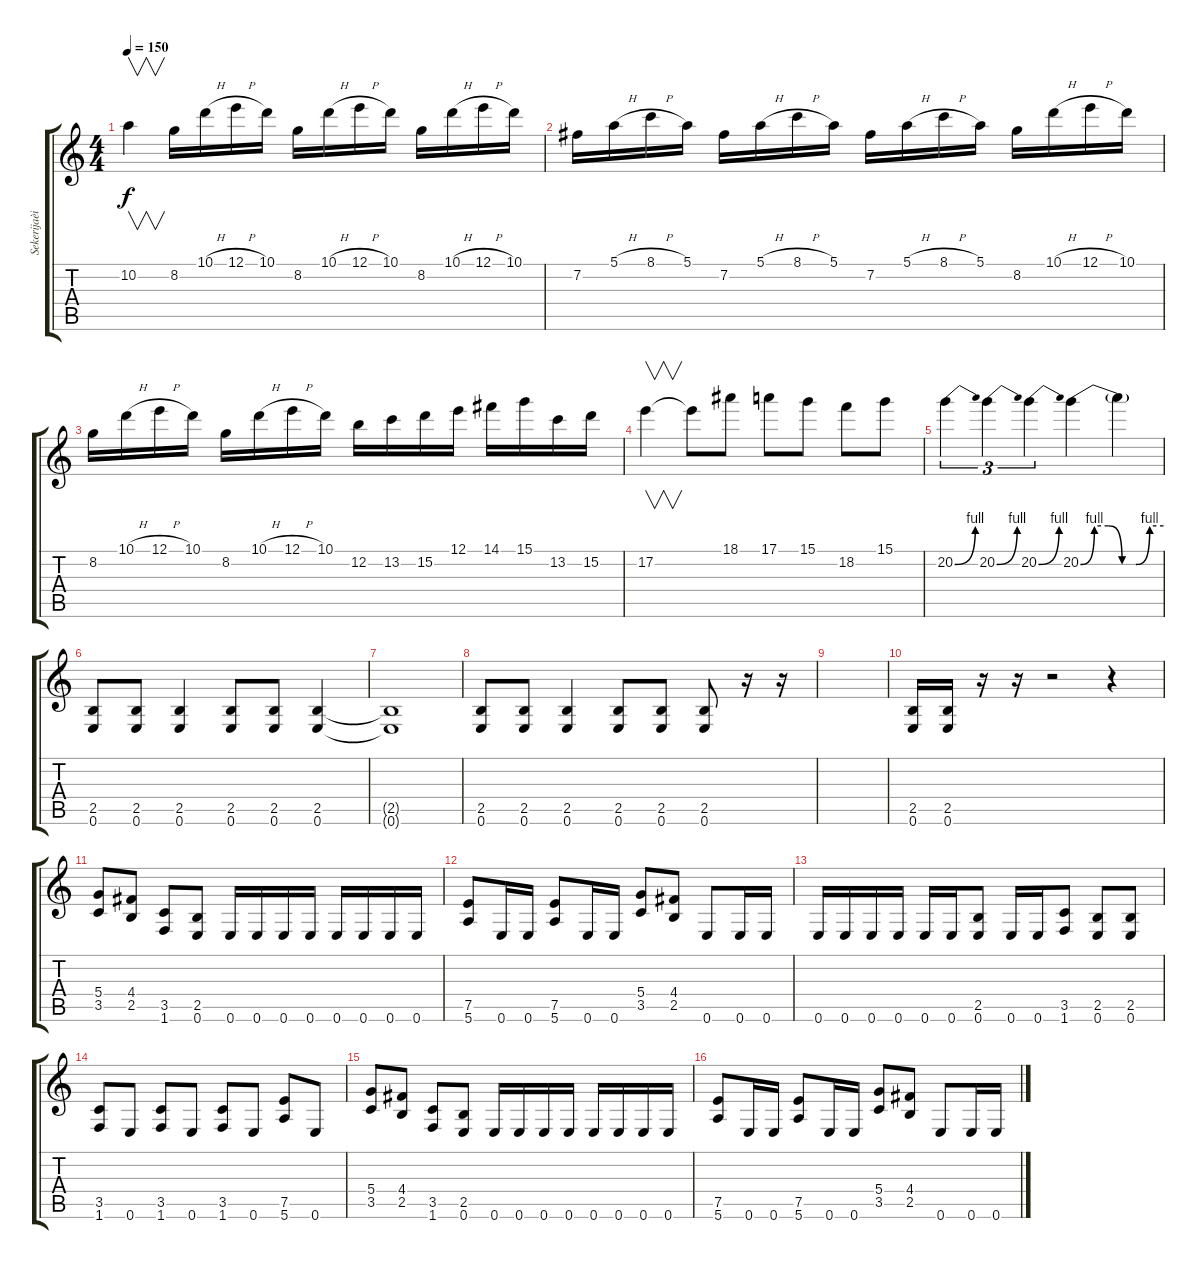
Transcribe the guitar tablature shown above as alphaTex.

\track ("Sekerijaèina" "Sekerijaèi") {instrument distortionguitar}
\staff {score tabs}
\tuning (E4 B3 G3 D3 A2 E2) {hide}
\ts (4 4)
\tempo 150
\clef g2
\ks c
10.2.4{v dy f} 8.2.16 10.1{h}.16 12.1{h}.16 10.1.16 8.2.16 10.1{h}.16 12.1{h}.16 10.1.16 8.2.16 10.1{h}.16 12.1{h}.16 10.1.16 |
7.2.16 5.1{h}.16 8.1{h}.16 5.1.16 7.2.16 5.1{h}.16 8.1{h}.16 5.1.16 7.2.16 5.1{h}.16 8.1{h}.16 5.1.16 8.2.16 10.1{h}.16 12.1{h}.16 10.1.16 |
8.2.16 10.1{h}.16 12.1{h}.16 10.1.16 8.2.16 10.1{h}.16 12.1{h}.16 10.1.16 12.2.16 13.2.16 15.2.16 12.1.16 14.1.16 15.1.16 13.2.16 15.2.16 |
17.2.4{v} 17.2{t}.8 18.1.8 17.1.8 15.1.8 18.2.8 15.1.8 |
20.2{be (bend 0 0 60 4)}.4{tu (3 2)} 20.2{be (bend 0 0 60 4)}.4{tu (3 2)} 20.2{be (bend 0 0 60 4)}.4{tu (3 2)} 20.2{be (custom 0 0 10 4 20 4 30 0 40 0 50 4 60 4)}.4 20.2{t}.4 |
(2.5 0.6).8 (2.5 0.6).8 (2.5 0.6).4 (2.5 0.6).8 (2.5 0.6).8 (2.5 0.6).4 |
(2.5{t} 0.6{t}).1 |
(2.5 0.6).8 (2.5 0.6).8 (2.5 0.6).4 (2.5 0.6).8 (2.5 0.6).8 (2.5 0.6).8 r.16 r.16 |
|
(2.5 0.6).16 (2.5 0.6).16 r.16 r.16 r.2 r.4 |
(5.4 3.5).8 (4.4 2.5).8 (3.5 1.6).8 (2.5 0.6).8 0.6.16 0.6.16 0.6.16 0.6.16 0.6.16 0.6.16 0.6.16 0.6.16 |
(7.5 5.6).8 0.6.16 0.6.16 (7.5 5.6).8 0.6.16 0.6.16 (5.4 3.5).8 (4.4 2.5).8 0.6.8 0.6.16 0.6.16 |
0.6.16 0.6.16 0.6.16 0.6.16 0.6.16 0.6.16 (2.5 0.6).8 0.6.16 0.6.16 (3.5 1.6).8 (2.5 0.6).8 (2.5 0.6).8 |
(3.5 1.6).8 0.6.8 (3.5 1.6).8 0.6.8 (3.5 1.6).8 0.6.8 (7.5 5.6).8 0.6.8 |
(5.4 3.5).8 (4.4 2.5).8 (3.5 1.6).8 (2.5 0.6).8 0.6.16 0.6.16 0.6.16 0.6.16 0.6.16 0.6.16 0.6.16 0.6.16 |
(7.5 5.6).8 0.6.16 0.6.16 (7.5 5.6).8 0.6.16 0.6.16 (5.4 3.5).8 (4.4 2.5).8 0.6.8 0.6.16 0.6.16
